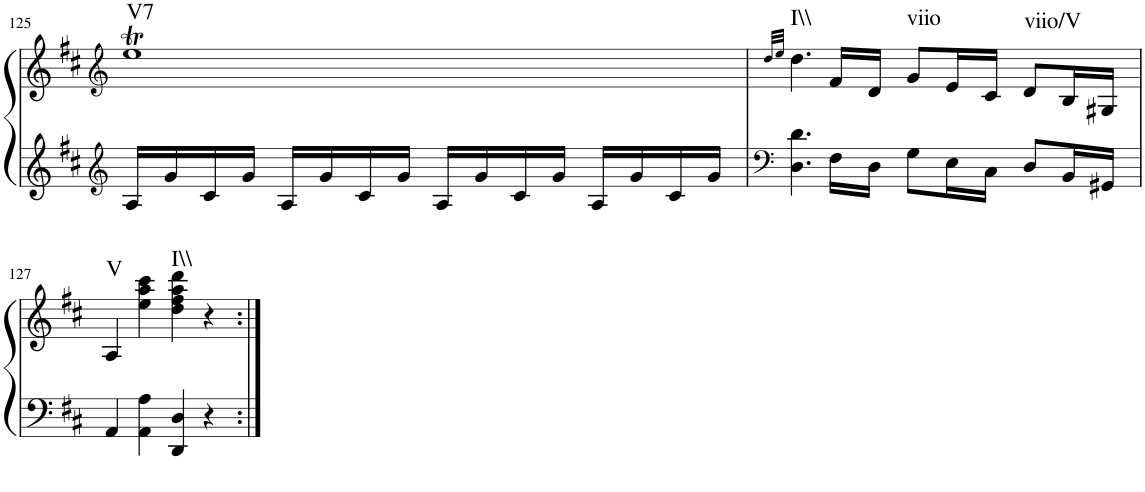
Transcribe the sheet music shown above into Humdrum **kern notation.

**kern	**kern	**harte
*part1	*part1	*part1
*staff2	*staff1	*
*I"unbenannt2	*	*
!!LO:PB:g=z
*clefG2	*clefG2	*
*k[f#c#]	*k[f#c#]	*
*M4/4	*M4/4	*
=125	=125	=125
!	!	!LO:H:kt=V7
16A/LL	1eeT	N
16g/	.	.
16c#/	.	.
16g/JJ	.	.
16A/LL	.	.
16g/	.	.
16c#/	.	.
16g/JJ	.	.
16A/LL	.	.
16g/	.	.
16c#/	.	.
16g/JJ	.	.
16A/LL	.	.
16g/	.	.
16c#/	.	.
16g/JJ	.	.
=126	=126	=126
*clefF4	*	*
.	32qdd/LLL	.
.	32qee/JJJ	.
!	!	!LO:H:kt=I\\
4.D\ 4.d\	4.dd\	N
16F#\LL	16f#/LL	.
16D\JJ	16d/JJ	.
!	!	!LO:H:kt=viio
8G\L	8g/L	N
16E\L	16e/L	.
16C#\JJ	16c#/JJ	.
!	!	!LO:H:kt=viio/V
8D/L	8d/L	N
16BB/L	16B/L	.
16GG#X/JJ	16G#X/JJ	.
!!LO:LB:g=z
=127	=127	=127
!	!	!LO:H:kt=V
4AA/	4A/	N
4AA\ 4A\	4ee\ 4aa\ 4ccc#\	.
!	!	!LO:H:kt=I\\
4DD/ 4D/	4dd\ 4ff#\ 4aa\ 4ddd\	N
4r	4r	.
=:|!	=:|!	=:|!
*-	*-	*-
